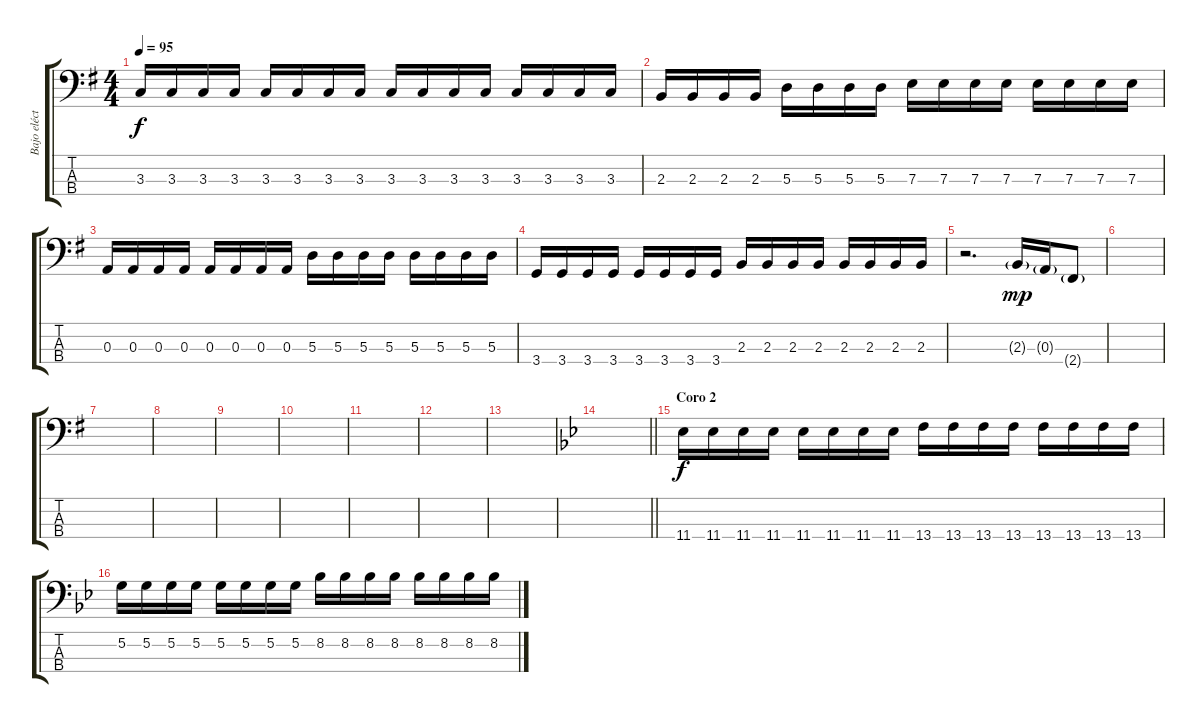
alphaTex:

\track ("Bajo eléctrico" "Bajo eléct") {instrument electricbasspick}
\staff {score tabs}
\tuning (G2 D2 A1 E1) {hide}
\ts (4 4)
\tempo 95
\clef f4
\ks g
3.3.16{dy f} 3.3.16 3.3.16 3.3.16 3.3.16 3.3.16 3.3.16 3.3.16 3.3.16 3.3.16 3.3.16 3.3.16 3.3.16 3.3.16 3.3.16 3.3.16 |
2.3.16 2.3.16 2.3.16 2.3.16 5.3.16 5.3.16 5.3.16 5.3.16 7.3.16 7.3.16 7.3.16 7.3.16 7.3.16 7.3.16 7.3.16 7.3.16 |
0.3.16 0.3.16 0.3.16 0.3.16 0.3.16 0.3.16 0.3.16 0.3.16 5.3.16 5.3.16 5.3.16 5.3.16 5.3.16 5.3.16 5.3.16 5.3.16 |
3.4.16 3.4.16 3.4.16 3.4.16 3.4.16 3.4.16 3.4.16 3.4.16 2.3.16 2.3.16 2.3.16 2.3.16 2.3.16 2.3.16 2.3.16 2.3.16 |
r.2{d} 2.3{g}.16{dy mp} 0.3{g}.16 2.4{g}.8 |
|
|
|
|
|
|
|
|
\barLineRight lightlight
\ks bb
|
\section ("" "Coro 2")
11.4.16{dy f} 11.4.16 11.4.16 11.4.16 11.4.16 11.4.16 11.4.16 11.4.16 13.4.16 13.4.16 13.4.16 13.4.16 13.4.16 13.4.16 13.4.16 13.4.16 |
5.2.16 5.2.16 5.2.16 5.2.16 5.2.16 5.2.16 5.2.16 5.2.16 8.2.16 8.2.16 8.2.16 8.2.16 8.2.16 8.2.16 8.2.16 8.2.16
